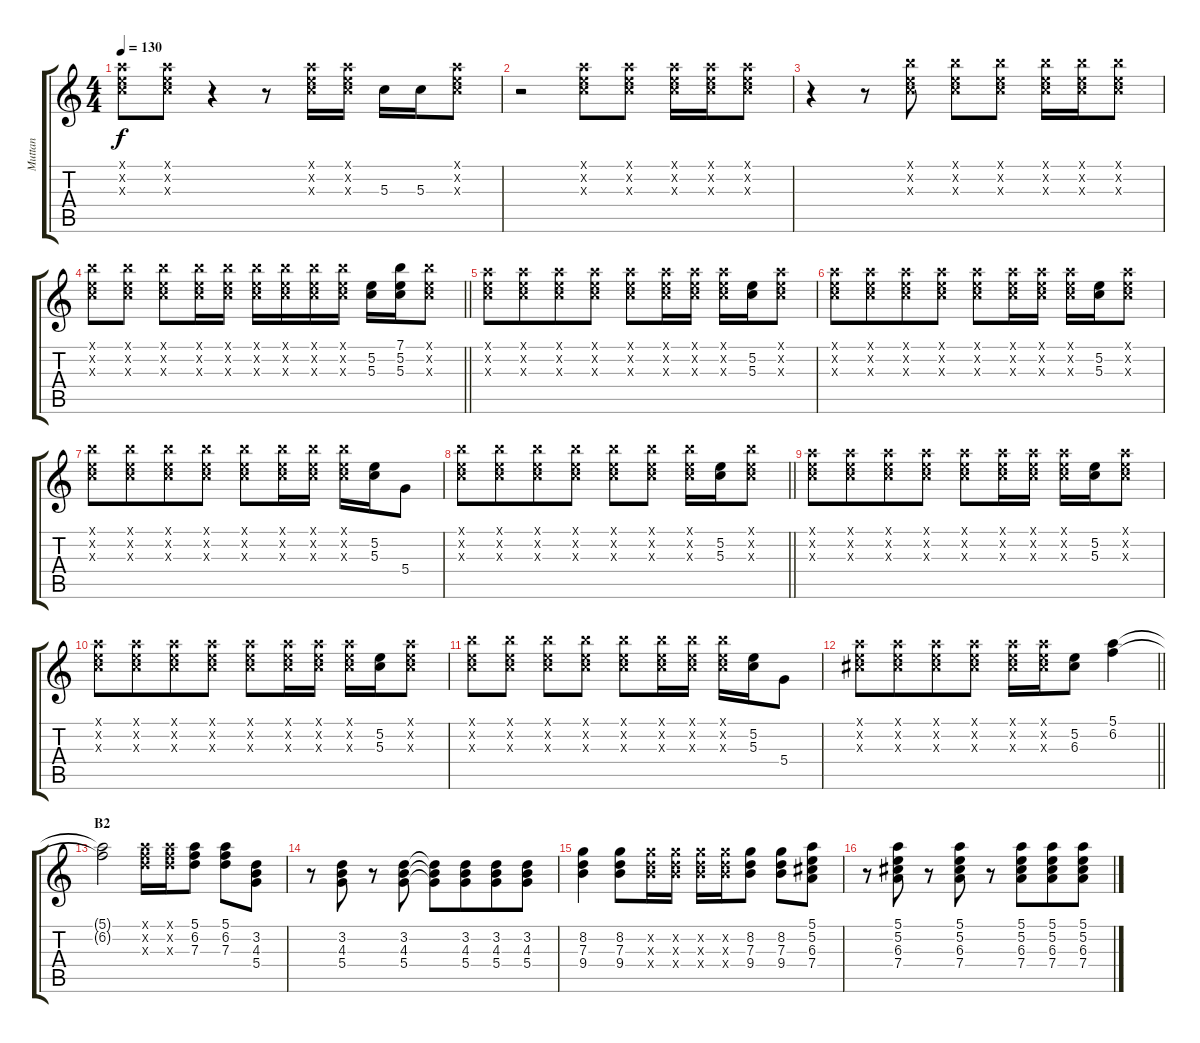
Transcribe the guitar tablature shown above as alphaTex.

\track ("Muttan" "Muttan") {instrument electricguitarclean}
\staff {score tabs}
\tuning (E4 B3 G3 D3 A2 E2) {hide}
\ts (4 4)
\tempo 130
\clef g2
\ks c
(5.1{x} 5.2{x} 5.3{x}).8{dy f} (5.1{x} 5.2{x} 5.3{x}).8 r.4 r.8 (5.1{x} 5.2{x} 5.3{x}).16 (5.1{x} 5.2{x} 5.3{x}).16 5.3.16 5.3.16 (5.1{x} 5.2{x} 5.3{x}).8 |
r.2 (5.1{x} 5.2{x} 5.3{x}).8 (5.1{x} 5.2{x} 5.3{x}).8 (5.1{x} 5.2{x} 5.3{x}).16 (5.1{x} 5.2{x} 5.3{x}).16 (5.1{x} 5.2{x} 5.3{x}).8 |
r.4 r.8 (7.1{x} 5.2{x} 5.3{x}).8 (7.1{x} 5.2{x} 5.3{x}).8 (7.1{x} 5.2{x} 5.3{x}).8 (7.1{x} 5.2{x} 5.3{x}).16 (7.1{x} 5.2{x} 5.3{x}).16 (7.1{x} 5.2{x} 5.3{x}).8 |
\barLineRight lightlight
(7.1{x} 5.2{x} 5.3{x}).8 (7.1{x} 5.2{x} 5.3{x}).8 (7.1{x} 5.2{x} 5.3{x}).8 (7.1{x} 5.2{x} 5.3{x}).16 (7.1{x} 5.2{x} 5.3{x}).16 (7.1{x} 5.2{x} 5.3{x}).16 (7.1{x} 5.2{x} 5.3{x}).16 (7.1{x} 5.2{x} 5.3{x}).16 (7.1{x} 5.2{x} 5.3{x}).16 (5.2 5.3).16 (7.1 5.2 5.3).16 (7.1{x} 5.2{x} 5.3{x}).8 |
(5.1{x} 5.2{x} 5.3{x}).8 (5.1{x} 5.2{x} 5.3{x}).8{beam merge} (5.1{x} 5.2{x} 5.3{x}).8 (5.1{x} 5.2{x} 5.3{x}).8 (5.1{x} 5.2{x} 5.3{x}).8 (5.1{x} 5.2{x} 5.3{x}).16 (5.1{x} 5.2{x} 5.3{x}).16 (5.1{x} 5.2{x} 5.3{x}).16 (5.2 5.3).16 (5.1{x} 5.2{x} 5.3{x}).8 |
(5.1{x} 5.2{x} 5.3{x}).8 (5.1{x} 5.2{x} 5.3{x}).8{beam merge} (5.1{x} 5.2{x} 5.3{x}).8 (5.1{x} 5.2{x} 5.3{x}).8 (5.1{x} 5.2{x} 5.3{x}).8 (5.1{x} 5.2{x} 5.3{x}).16 (5.1{x} 5.2{x} 5.3{x}).16 (5.1{x} 5.2{x} 5.3{x}).16 (5.2 5.3).16 (5.1{x} 5.2{x} 5.3{x}).8 |
(7.1{x} 5.2{x} 5.3{x}).8 (7.1{x} 5.2{x} 5.3{x}).8{beam merge} (7.1{x} 5.2{x} 5.3{x}).8 (7.1{x} 5.2{x} 5.3{x}).8 (7.1{x} 5.2{x} 5.3{x}).8 (7.1{x} 5.2{x} 5.3{x}).16 (7.1{x} 5.2{x} 5.3{x}).16 (7.1{x} 5.2{x} 5.3{x}).16 (5.2 5.3).16 5.4.8 |
\barLineRight lightlight
(7.1{x} 5.2{x} 5.3{x}).8 (7.1{x} 5.2{x} 5.3{x}).8{beam merge} (7.1{x} 5.2{x} 5.3{x}).8 (7.1{x} 5.2{x} 5.3{x}).8 (7.1{x} 5.2{x} 5.3{x}).8 (7.1{x} 5.2{x} 5.3{x}).8 (7.1{x} 5.2{x} 5.3{x}).16 (5.2 5.3).16 (7.1{x} 5.2{x} 5.3{x}).8 |
(5.1{x} 5.2{x} 5.3{x}).8 (5.1{x} 5.2{x} 5.3{x}).8{beam merge} (5.1{x} 5.2{x} 5.3{x}).8 (5.1{x} 5.2{x} 5.3{x}).8 (5.1{x} 5.2{x} 5.3{x}).8 (5.1{x} 5.2{x} 5.3{x}).16 (5.1{x} 5.2{x} 5.3{x}).16 (5.1{x} 5.2{x} 5.3{x}).16 (5.2 5.3).16 (5.1{x} 5.2{x} 5.3{x}).8 |
(5.1{x} 5.2{x} 5.3{x}).8 (5.1{x} 5.2{x} 5.3{x}).8{beam merge} (5.1{x} 5.2{x} 5.3{x}).8 (5.1{x} 5.2{x} 5.3{x}).8 (5.1{x} 5.2{x} 5.3{x}).8 (5.1{x} 5.2{x} 5.3{x}).16 (5.1{x} 5.2{x} 5.3{x}).16 (5.1{x} 5.2{x} 5.3{x}).16 (5.2 5.3).16 (5.1{x} 5.2{x} 5.3{x}).8 |
(7.1{x} 5.2{x} 5.3{x}).8 (7.1{x} 5.2{x} 5.3{x}).8 (7.1{x} 5.2{x} 5.3{x}).8 (7.1{x} 5.2{x} 5.3{x}).8 (7.1{x} 5.2{x} 5.3{x}).8 (7.1{x} 5.2{x} 5.3{x}).16 (7.1{x} 5.2{x} 5.3{x}).16 (7.1{x} 5.2{x} 5.3{x}).16 (5.2 5.3).16 5.4.8 |
\barLineRight lightlight
(5.1{x} 5.2{x} 6.3{x}).8 (5.1{x} 5.2{x} 6.3{x}).8{beam merge} (5.1{x} 5.2{x} 6.3{x}).8 (5.1{x} 5.2{x} 6.3{x}).8 (5.1{x} 5.2{x} 6.3{x}).16 (5.1{x} 5.2{x} 6.3{x}).16 (5.2 6.3).8 (5.1 6.2).4 |
\section ("" "B2")
(5.1{t} 6.2{t}).2 (5.1{x} 6.2{x} 7.3{x}).16 (5.1{x} 6.2{x} 7.3{x}).16 (5.1 6.2 7.3).8 (5.1 6.2 7.3).8 (3.2 4.3 5.4).8 |
r.8 (3.2 4.3 5.4).8 r.8 (3.2 4.3 5.4).8 (3.2{t} 4.3{t} 5.4{t}).8 (3.2 4.3 5.4).8{beam merge} (3.2 4.3 5.4).8 (3.2 4.3 5.4).8 |
(8.2 7.3 9.4).4 (8.2 7.3 9.4).8 (8.2{x} 7.3{x} 9.4{x}).16 (8.2{x} 7.3{x} 9.4{x}).16 (8.2{x} 7.3{x} 9.4{x}).16 (8.2{x} 7.3{x} 9.4{x}).16 (8.2 7.3 9.4).8 (8.2 7.3 9.4).8 (5.1 5.2 6.3 7.4).8 |
r.8 (5.1 5.2 6.3 7.4).8 r.8 (5.1 5.2 6.3 7.4).8 r.8 (5.1 5.2 6.3 7.4).8{beam merge} (5.1 5.2 6.3 7.4).8 (5.1 5.2 6.3 7.4).8
